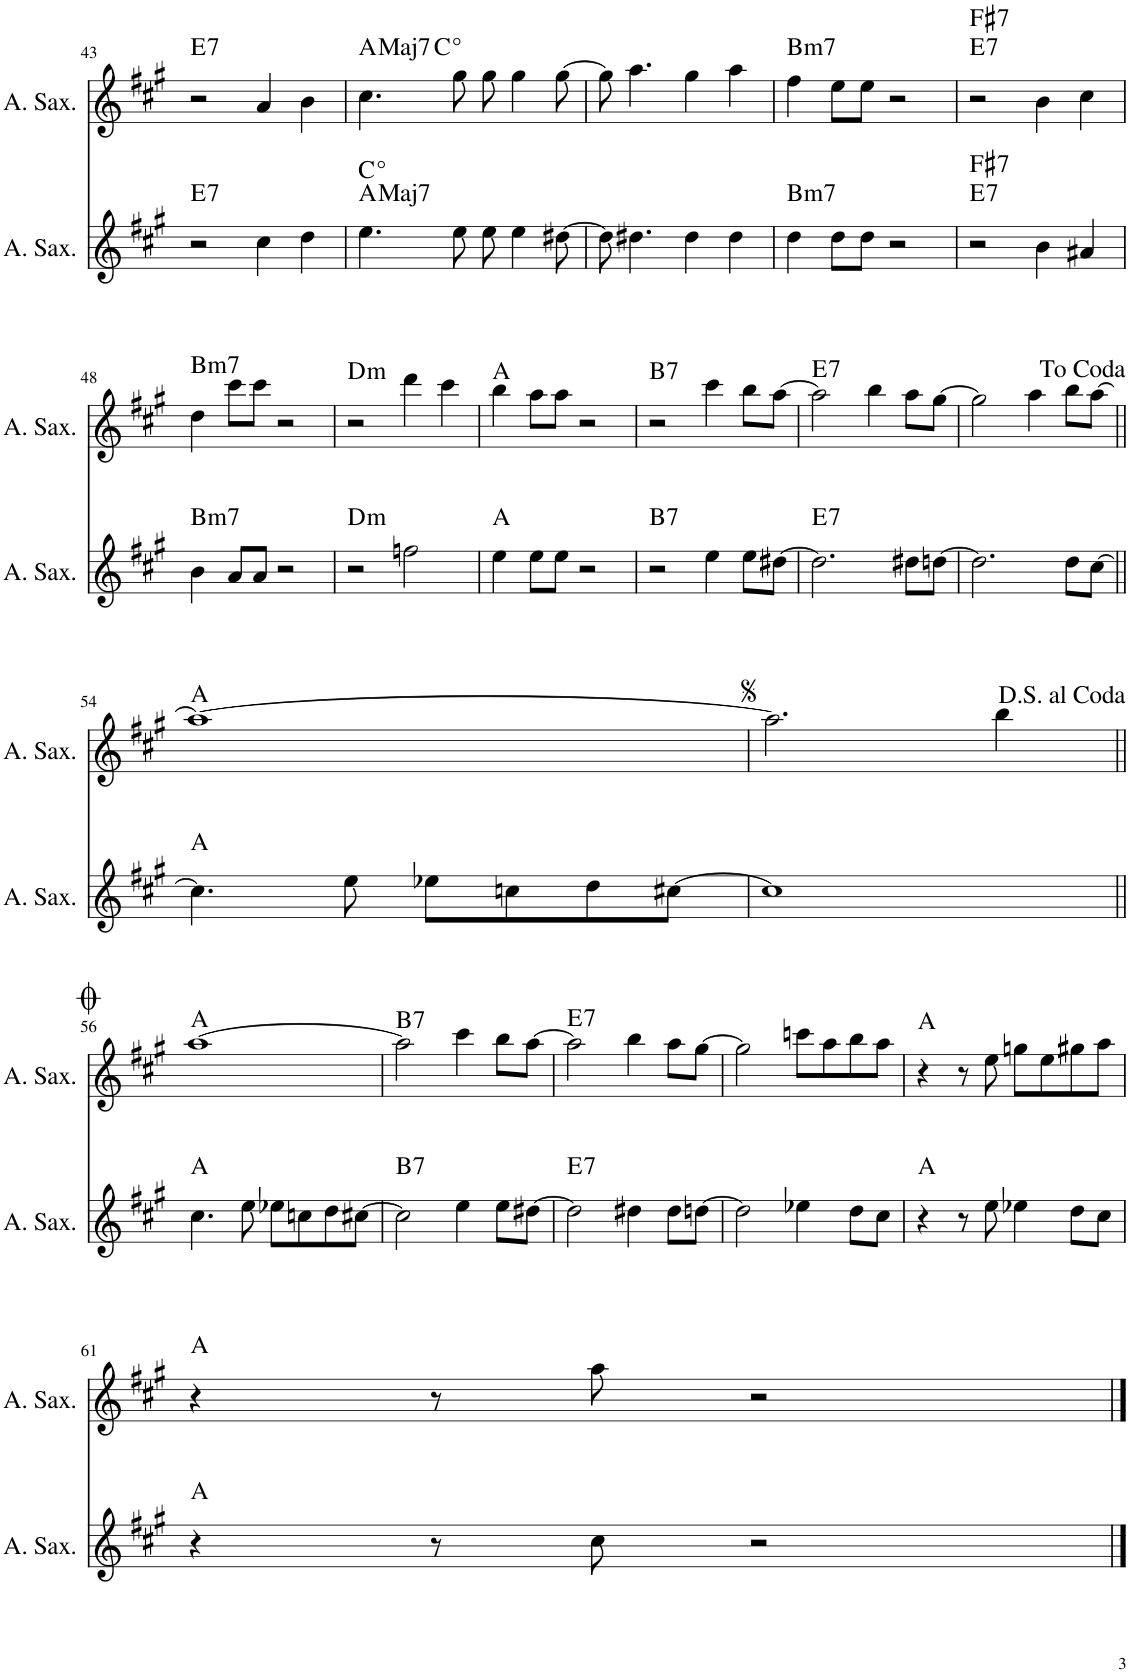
**kern	**kern	**harte
*part2	*part1	*part1
*staff2	*staff1	*
*I"Alto Saxophone	*I"Alto Saxophone	*
*I'A. Sax.	*I'A. Sax.	*
!!LO:PB:g=z
*clefG2	*clefG2	*
*Trd5c9	*Trd5c9	*
*k[f#c#g#]	*k[f#c#g#]	*
*M4/4	*M4/4	*
=43	=43	=43
!	!	!LO:H:kt=7
2r	2r	E:7
4cc#\	4a/	.
4dd\	4b\	.
=44	=44	=44
!	!	!LO:H:kt=Maj7
*	*^	*
4.ee\	4.cc#\	4ryy	A:maj7
!	!	!	!LO:H:kt=°
.	.	2.ryy	.
8ee\	8gg#\	.	.
8ee\	8gg#\	.	.
4ee\	4gg#\	.	.
[8dd#X\	[8gg#\	.	.
*	*v	*v	*
=45	=45	=45
8dd#\]	8gg#\]	.
4.dd#X\	4.aa\	.
4dd#\	4gg#\	.
4dd#\	4aa\	.
=46	=46	=46
!	!	!LO:H:kt=m7
4dd\	4ff#\	B:min7
8dd\L	8ee\L	.
8dd\J	8ee\J	.
2r	2r	.
=47	=47	=47
!	!	!LO:H:n=1:kt=7
!	!	!LO:H:n=2:kt=7
2r	2r	E:7 F#:7
4b\	4b\	.
4a#X/	4cc#\	.
!!LO:LB:g=z
=48	=48	=48
!	!	!LO:H:kt=m7
4b\	4dd\	B:min7
8a/L	8ccc#\L	.
8a/J	8ccc#\J	.
2r	2r	.
=49	=49	=49
!	!	!LO:H:kt=m
2r	2r	D:min
2ffn\	4ddd\	.
.	4ccc#\	.
=50	=50	=50
4ee\	4bb\	A:maj
8ee\L	8aa\L	.
8ee\J	8aa\J	.
2r	2r	.
=51	=51	=51
!	!	!LO:H:kt=7
2r	2r	B:7
4ee\	4ccc#\	.
8ee\L	8bb\L	.
[8dd#X\J	[8aa\J	.
=52	=52	=52
!	!	!LO:H:kt=7
2.dd#\]	2aa\]	E:7
.	4bb\	.
8dd#X\L	8aa\L	.
[8ddn\J	[8gg#\J	.
=53	=53	=53
2.dd\]	2gg#\]	.
.	4aa\	.
8dd\L	8bb\L	.
[8cc#\J	[8aa\J	.
!!LO:LB:g=z
=54||	=54||	=54||
4.cc#\]	1aa_	A:maj
8ee\	.	.
8ee-X\L	.	.
8ccn\	.	.
8dd\	.	.
[8cc#X\J	.	.
=55	=55	=55
1cc#]	2.aa\]	.
.	4bb\	.
!!LO:LB:g=z
=56||	=56||	=56||
4.cc#\	[1aa	A:maj
8ee\	.	.
8ee-X\L	.	.
8ccn\	.	.
8dd\	.	.
[8cc#X\J	.	.
=57	=57	=57
!	!	!LO:H:kt=7
2cc#\]	2aa\]	B:7
4ee\	4ccc#\	.
8ee\L	8bb\L	.
[8dd#X\J	[8aa\J	.
=58	=58	=58
!	!	!LO:H:kt=7
2dd#\]	2aa\]	E:7
4dd#X\	4bb\	.
8dd#\L	8aa\L	.
[8ddn\J	[8gg#\J	.
=59	=59	=59
2dd\]	2gg#\]	.
4ee-X\	8cccn\L	.
.	8aa\	.
8dd\L	8bb\	.
8cc#\J	8aa\J	.
=60	=60	=60
4r	4r	A:maj
8r	8r	.
8ee\	8ee\	.
4ee-X\	8ggn\L	.
.	8ee\	.
8dd\L	8gg#X\	.
8cc#\J	8aa\J	.
!!LO:LB:g=z
=61	=61	=61
4r	4r	A:maj
8r	8r	.
8cc#\	8aa\	.
2r	2r	.
==	==	==
*-	*-	*-
